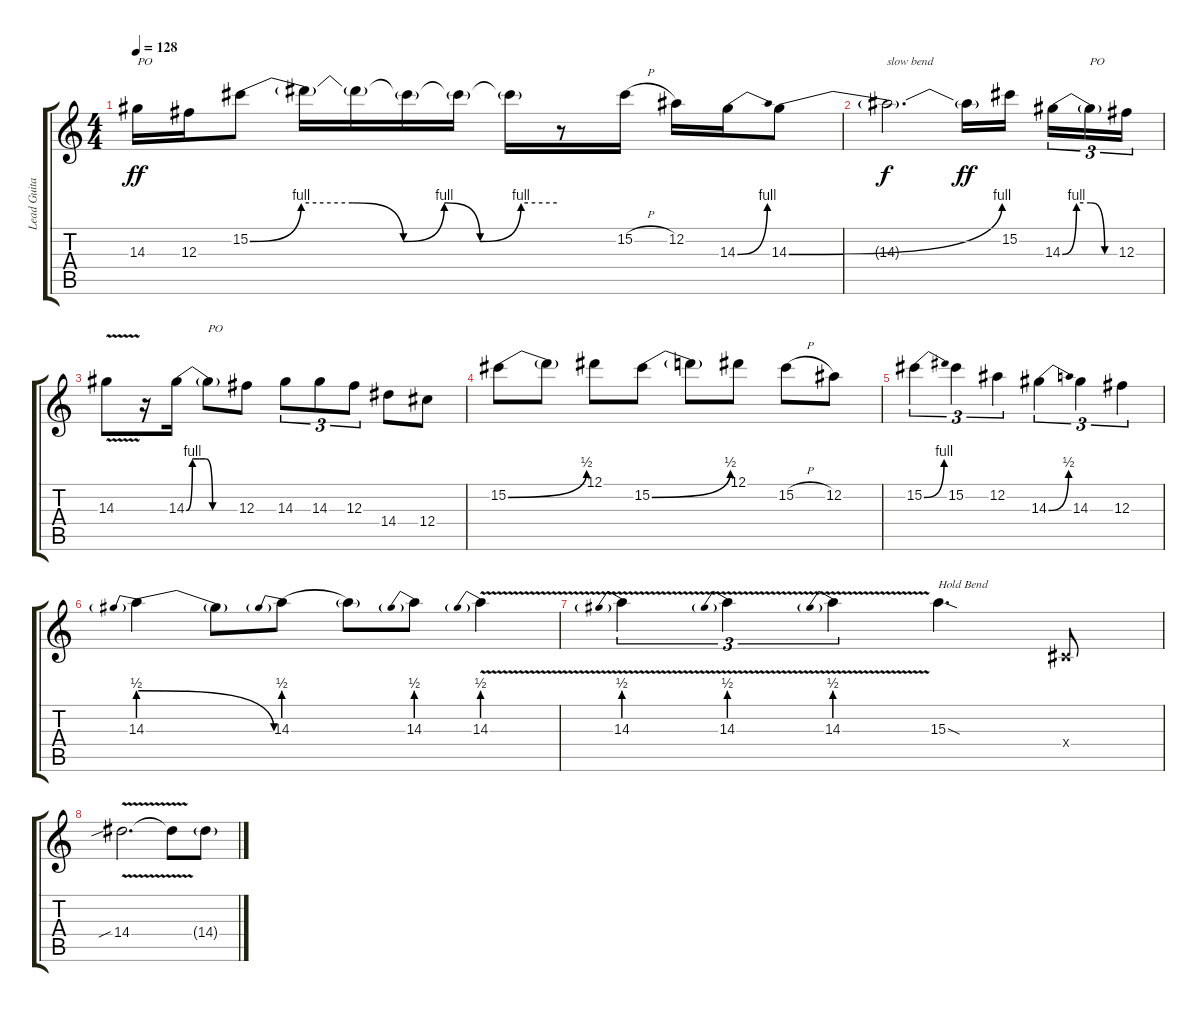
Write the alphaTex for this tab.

\track ("Lead Guitar (Slash)" "Lead Guita") {instrument distortionguitar}
\staff {score tabs}
\tuning (Eb4 Bb3 Gb3 Db3 Ab2 Eb2) {hide}
\ts (4 4)
\tempo 128
\clef g2
\ks c
14.3{t}.16{txt "PO" dy ff} 12.3.16 15.2{be (custom 0 0 10 4 20 4 30 0 38 4 45 0 53 4 60 4)}.8 15.2{t}.16 15.2{t}.16 15.2{t}.16 15.2{t}.16 15.2{t}.16 r.8 15.2{h}.16 12.2.16 14.3{be (bend 0 0 60 4)}.16 14.3{be (bend 0 0 60 4)}.8 |
14.3{t}.2{d txt "slow bend" dy f} 14.3{t}.16{dy ff} 15.2.16{beam splitsecondary} 14.3{be (custom 0 0 15 4 30 4 45 0 60 0)}.16{tu (3 2)} 14.3{t}.16{tu (3 2) txt "PO"} 12.3.16{tu (3 2)} |
14.3{v}.8 r.16 14.3{be (custom 0 0 7 4 15 4 22 4 30 0 45 0 60 0)}.16 14.3{t}.8{txt "PO"} 12.3.8 14.3.8{tu (3 2)} 14.3.8{tu (3 2)} 12.3.8{tu (3 2)} 14.4.8 12.4.8 |
15.2{be (bend 0 0 60 2)}.8 15.2{t}.8 12.1.8 15.2{be (bend 0 0 60 2)}.8 15.2{t}.8 12.1.8 15.2{h}.8 12.2.8 |
15.2{be (bend 0 0 60 4)}.4{tu (3 2)} 15.2.4{tu (3 2)} 12.2.4{tu (3 2)} 14.3{be (bend 0 0 60 2)}.4{tu (3 2)} 14.3.4{tu (3 2)} 12.3.4{tu (3 2)} |
14.3{be (prebendrelease 0 2 60 0)}.4 14.3{t}.8 14.3{be (prebend 0 2 60 2)}.8 14.3{t}.8 14.3{be (prebend 0 2 60 2)}.8 14.3{be (prebend 0 2 60 2) v}.4 |
14.3{be (prebend 0 2 60 2) v}.4{tu (3 2)} 14.3{be (prebend 0 2 60 2) v}.4{tu (3 2)} 14.3{be (prebend 0 2 60 2) v}.4{tu (3 2)} 15.3{sod}.4{d txt "Hold Bend"} 0.4{x}.8 |
14.4{v sib}.2{d} 14.4{t}.8 14.4{sl g}.8
